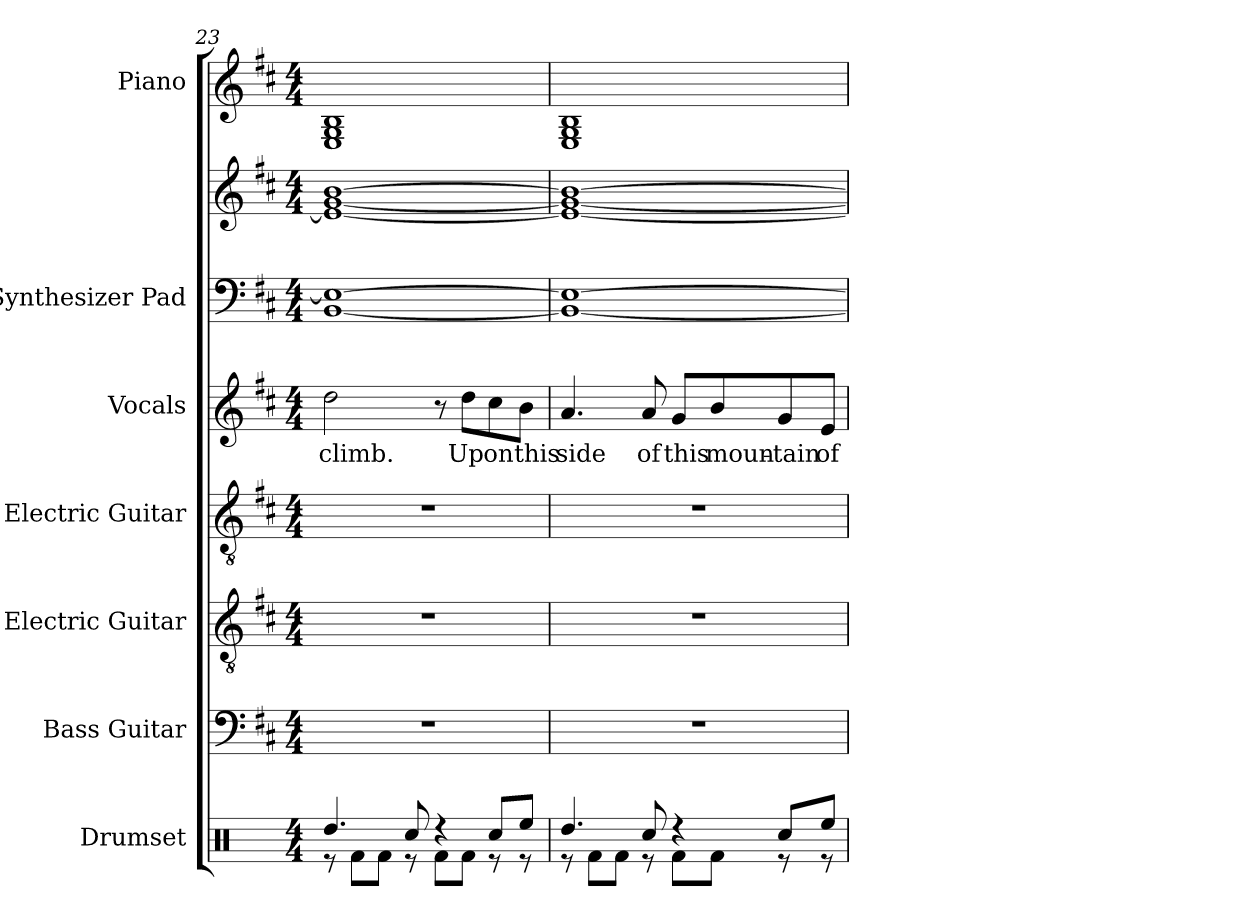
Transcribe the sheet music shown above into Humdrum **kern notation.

**kern	**kern	**kern	**kern	**kern	**text	**kern	**kern	**kern
*part7	*part6	*part5	*part4	*part3	*part3	*part2	*part2	*part1
*staff8	*staff7	*staff6	*staff5	*staff4	*staff4	*staff3	*staff2	*staff1
*I"Drumset	*I"Bass Guitar	*I"Electric Guitar	*I"Electric Guitar	*I"Vocals	*	*I"Synthesizer Pad	*	*I"Piano
*I'Drs.	*I'B. Guit.	*I'E. Guit.	*I'E. Guit.	*I'Voc.	*	*I'Syn.	*	*I'Pno.
!!LO:PB:g=z
*clefX	*clefF4	*clefGv2	*clefGv2	*clefG2	*	*clefF4	*clefG2	*clefG2
*	*ITrd7c12	*	*	*	*	*	*	*
*k[]	*k[f#c#]	*k[f#c#]	*k[f#c#]	*k[f#c#]	*	*k[f#c#]	*k[f#c#]	*k[f#c#]
*M4/4	*M4/4	*M4/4	*M4/4	*M4/4	*	*M4/4	*M4/4	*M4/4
=23	=23	=23	=23	=23	=23	=23	=23	=23
*^	*	*	*	*	*	*	*	*
!	!	!	!	!	!	!LO:LY:b	!	!	!
4.Rdd/	8r	1r	1r	1r	2dd\	climb.	[1BB 1E_	1e_ [1g [1b	1E 1G 1B
.	8Rf\L	.	.	.	.	.	.	.	.
.	8Rf\J	.	.	.	.	.	.	.	.
8Rcc/	8r	.	.	.	.	.	.	.	.
4r	8Rf\L	.	.	.	8r	.	.	.	.
!	!	!	!	!	!	!LO:LY:b	!	!	!
.	8Rf\J	.	.	.	8dd\L	Up	.	.	.
!	!	!	!	!	!	!LO:LY:b	!	!	!
8Rcc/L	8r	.	.	.	8cc#\	on	.	.	.
!	!	!	!	!	!	!LO:LY:b	!	!	!
8Ree/J	8r	.	.	.	8b\J	this	.	.	.
=24	=24	=24	=24	=24	=24	=24	=24	=24	=24
!	!	!	!	!	!	!LO:LY:b	!	!	!
4.Rdd/	8r	1r	1r	1r	4.a/	side	1BB_ 1E_	1e_ 1g_ 1b_	1E 1G 1B
.	8Rf\L	.	.	.	.	.	.	.	.
.	8Rf\J	.	.	.	.	.	.	.	.
!	!	!	!	!	!	!LO:LY:b	!	!	!
8Rcc/	8r	.	.	.	8a/	of	.	.	.
!	!	!	!	!	!	!LO:LY:b	!	!	!
4r	8Rf\L	.	.	.	8g/L	this	.	.	.
!	!	!	!	!	!	!LO:LY:b	!	!	!
.	8Rf\J	.	.	.	8b/	moun-	.	.	.
!	!	!	!	!	!	!LO:LY:b	!	!	!
8Rcc/L	8r	.	.	.	8g/	-tain	.	.	.
!	!	!	!	!	!	!LO:LY:b	!	!	!
8Ree/J	8r	.	.	.	8e/J	of	.	.	.
*v	*v	*	*	*	*	*	*	*	*
=	=	=	=	=	=	=	=	=
*-	*-	*-	*-	*-	*-	*-	*-	*-
